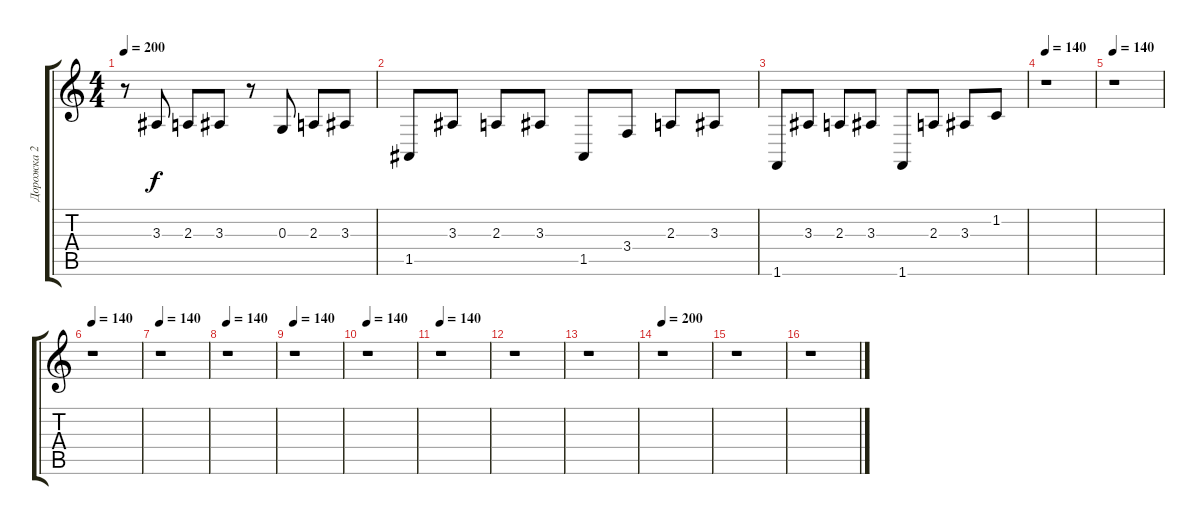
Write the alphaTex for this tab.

\track ("Дорожка 2" "Дорожка 2") {instrument pizzicatostrings}
\staff {score tabs}
\tuning (E4 B3 G3 D3 A2 E2) {hide}
\ts (4 4)
\tempo 200
\clef g2
\ks c
r.8{dy f} 3.3.8 2.3.8 3.3.8 r.8 0.3.8 2.3.8 3.3.8 |
1.5.8 3.3.8 2.3.8 3.3.8 1.5.8 3.4.8 2.3.8 3.3.8 |
1.6.8 3.3.8 2.3.8 3.3.8 1.6.8 2.3.8 3.3.8 1.2.8 |
\tempo 140
r.1 |
\tempo 140
r.1 |
\tempo 140
r.1 |
\tempo 140
r.1 |
\tempo 140
r.1 |
\tempo 140
r.1 |
\tempo 140
r.1 |
\tempo 140
r.1 |
r.1 |
r.1 |
\tempo 200
r.1 |
r.1 |
r.1
